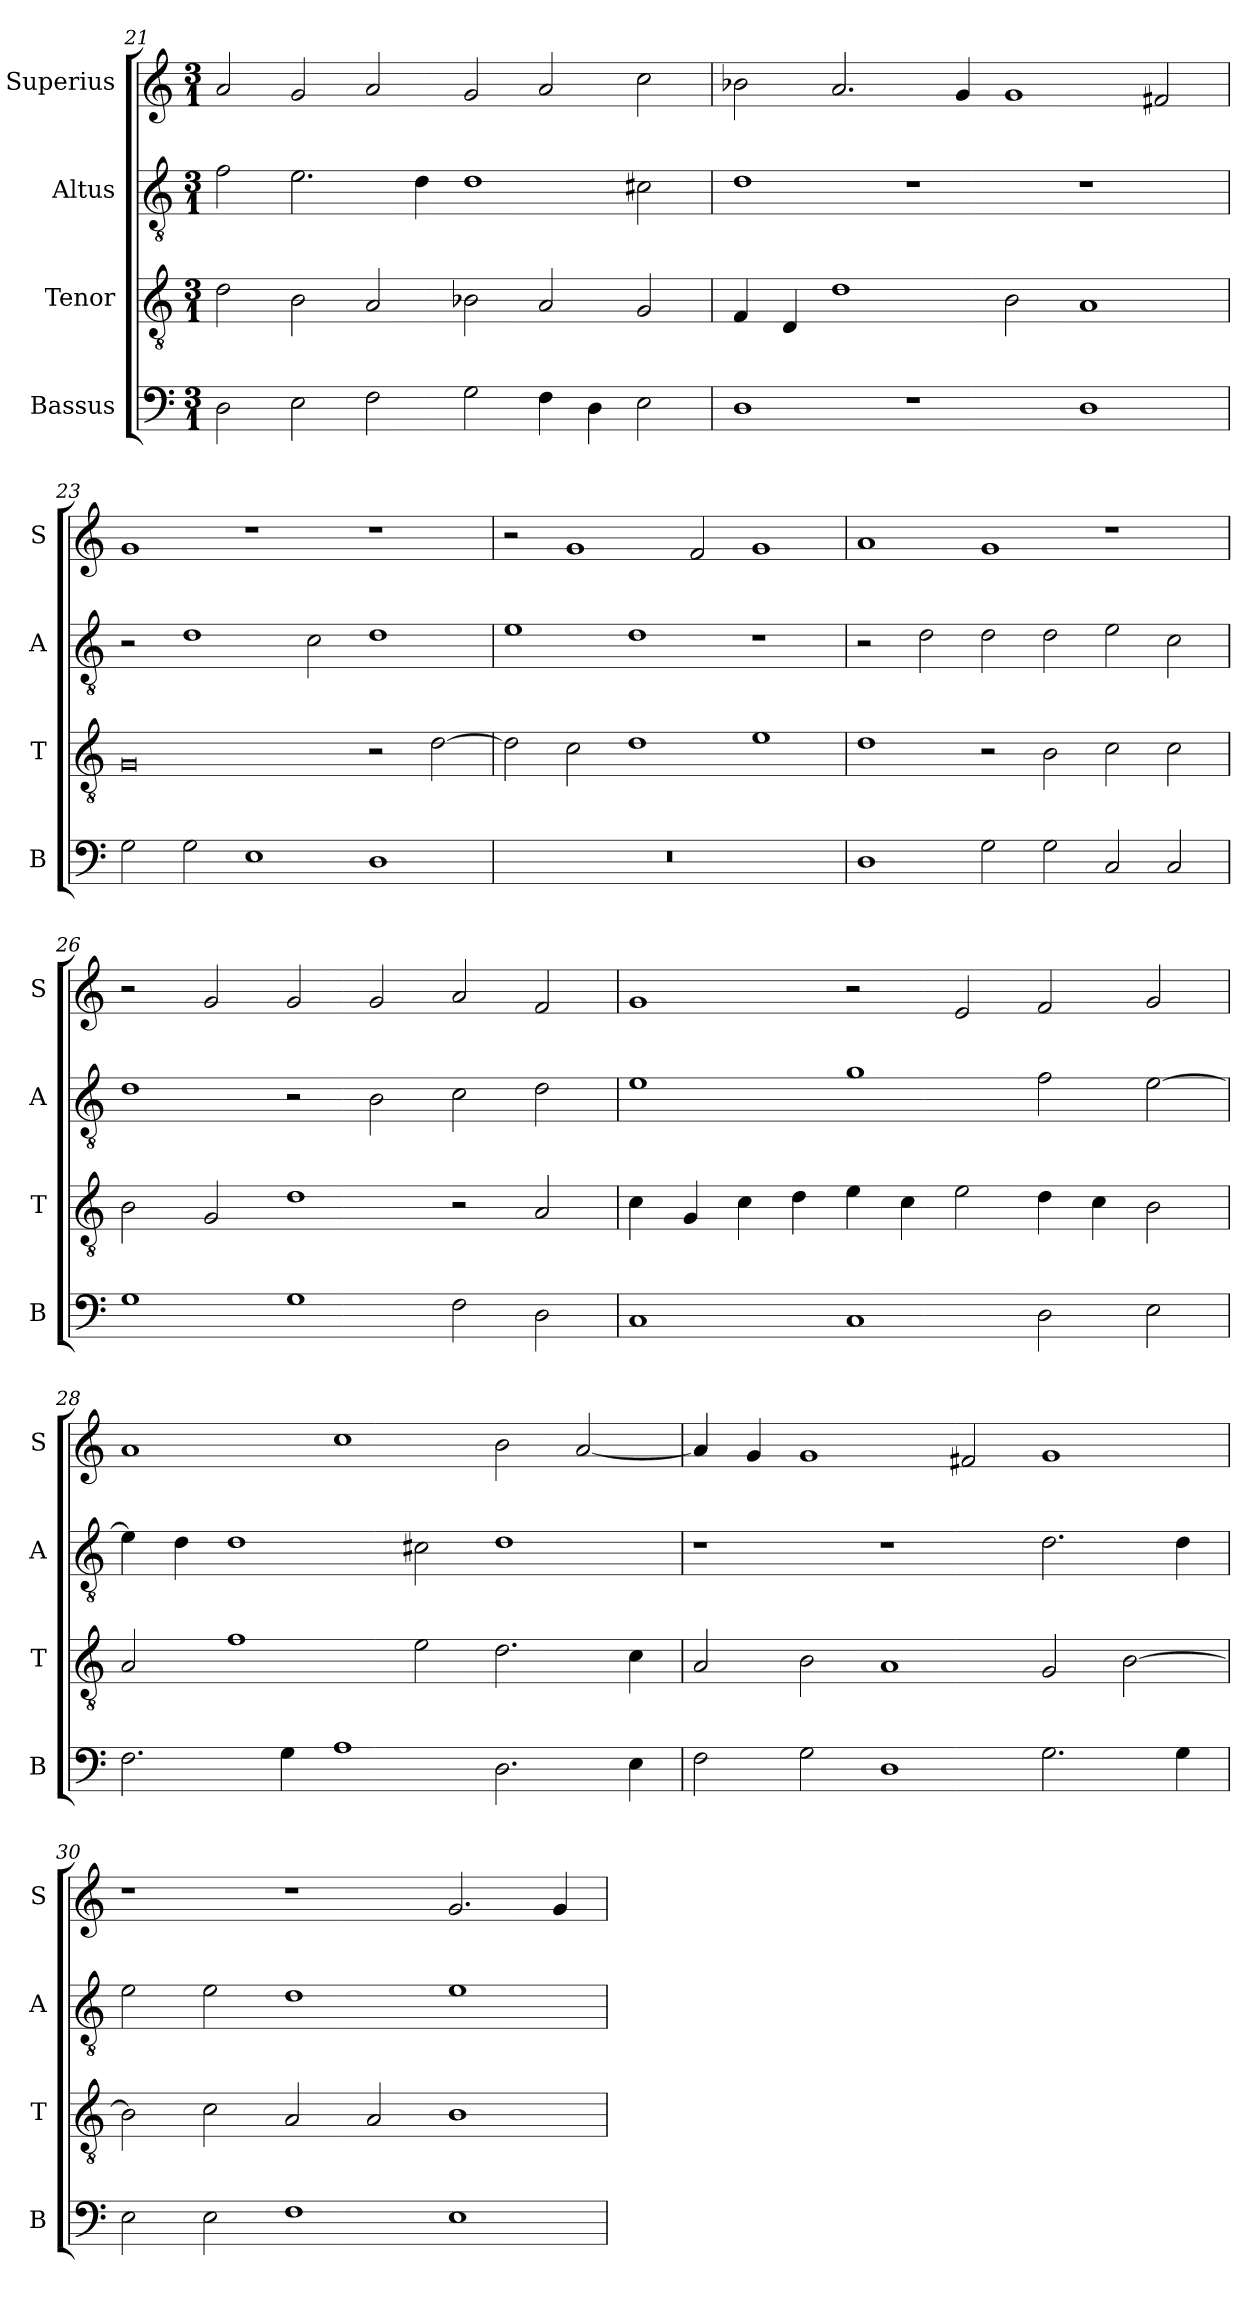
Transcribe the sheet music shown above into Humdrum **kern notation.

**kern	**kern	**kern	**kern
*part4	*part3	*part2	*part1
*staff4	*staff3	*staff2	*staff1
*I"Bassus	*I"Tenor	*I"Altus	*I"Superius
*I'B	*I'T	*I'A	*I'S
*clefF4	*clefGv2	*clefGv2	*clefG2
*k[]	*k[]	*k[]	*k[]
*M3/1	*M3/1	*M3/1	*M3/1
=21	=21	=21	=21
2D\	2d\	2f\	2a/
2E\	2B\	2.e\	2g/
2F\	2A/	.	2a/
.	.	4d\	.
2G\	2B-X\	1d	2g/
4F\	2A/	.	2a/
4D\	.	.	.
2E\	2G/	2c#X\	2cc\
=22	=22	=22	=22
1D	4F/	1d	2b-X\
.	4D/	.	.
.	1d	.	2.a/
1r	.	1r	.
.	.	.	4g/
.	2B\	.	1g
1D	1A	1r	.
.	.	.	2f#X/
=23	=23	=23	=23
2G\	0G	2r	1g
2G\	.	1d	.
1E	.	.	1r
.	.	2c\	.
1D	2r	1d	1r
.	[2d\	.	.
=24	=24	=24	=24
0.r	2d\]	1e	2r
.	2c\	.	1g
.	1d	1d	.
.	.	.	2f/
.	1e	1r	1g
=25	=25	=25	=25
1D	1d	2r	1a
.	.	2d\	.
2G\	2r	2d\	1g
2G\	2B\	2d\	.
2C/	2c\	2e\	1r
2C/	2c\	2c\	.
=26	=26	=26	=26
1G	2B\	1d	2r
.	2G/	.	2g/
1G	1d	2r	2g/
.	.	2B\	2g/
2F\	2r	2c\	2a/
2D\	2A/	2d\	2f/
=27	=27	=27	=27
1C	4c\	1e	1g
.	4G/	.	.
.	4c\	.	.
.	4d\	.	.
1C	4e\	1g	2r
.	4c\	.	.
.	2e\	.	2e/
2D\	4d\	2f\	2f/
.	4c\	.	.
2E\	2B\	[2e\	2g/
=28	=28	=28	=28
2.F\	2A/	4e\]	1a
.	.	4d\	.
.	1f	1d	.
4G\	.	.	.
1A	.	.	1cc
.	2e\	2c#X\	.
2.D\	2.d\	1d	2b\
.	.	.	[2a/
4E\	4c\	.	.
=29	=29	=29	=29
2F\	2A/	1r	4a/]
.	.	.	4g/
2G\	2B\	.	1g
1D	1A	1r	.
.	.	.	2f#X/
2.G\	2G/	2.d\	1g
.	[2B\	.	.
4G\	.	4d\	.
=30	=30	=30	=30
2E\	2B\]	2e\	1r
2E\	2c\	2e\	.
1F	2A/	1d	1r
.	2A/	.	.
1E	1B	1e	2.g/
.	.	.	4g/
=	=	=	=
*-	*-	*-	*-
